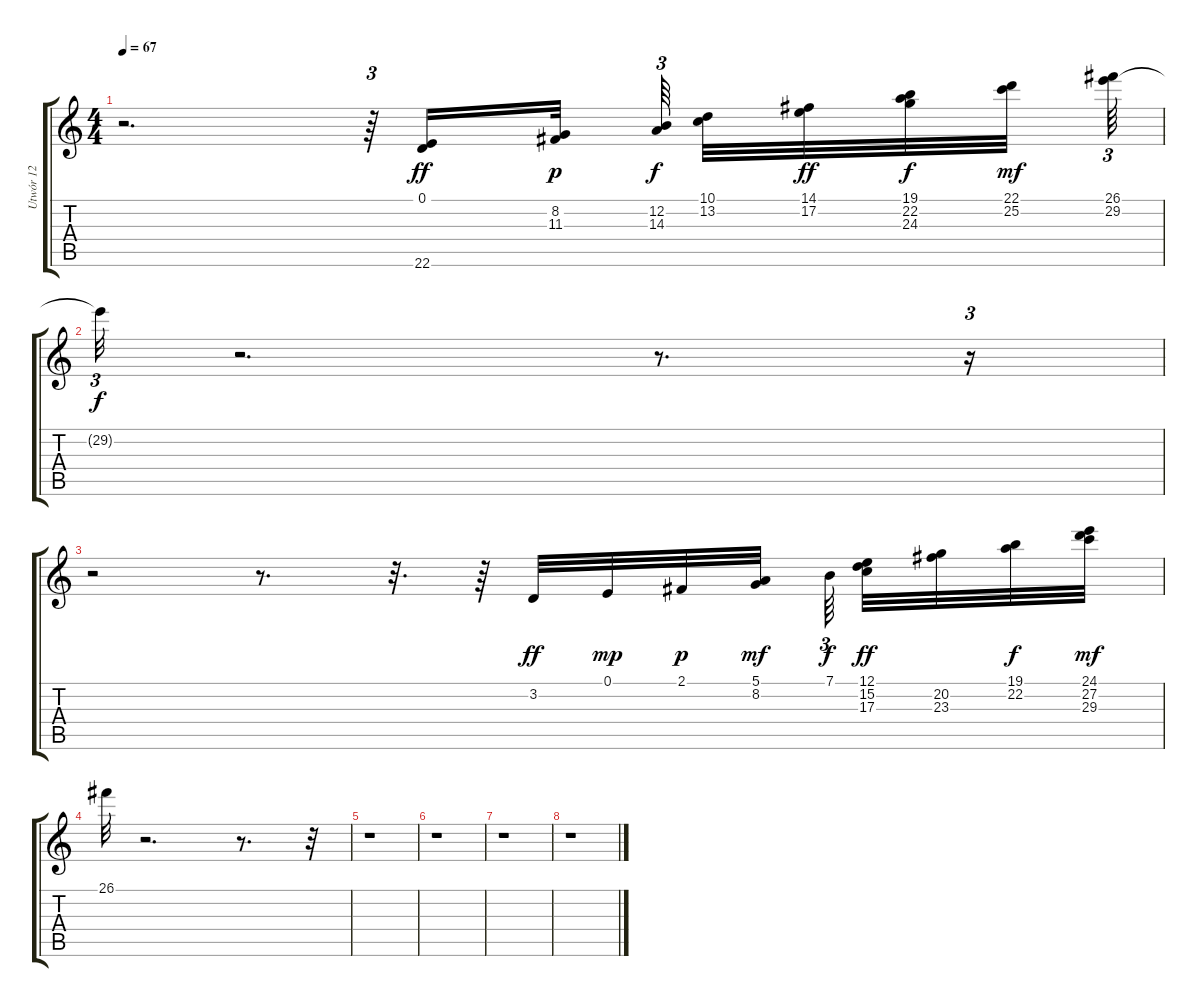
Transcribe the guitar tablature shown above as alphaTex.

\track ("Utwór 12" "Utwór 12") {instrument orchestralharp}
\staff {score tabs}
\tuning (E4 B3 G3 D3 A2 E2) {hide}
\ts (4 4)
\tempo 67
\clef g2
\ks c
r.2{d dy mf} r.64{tu (3 2)} (0.1 22.6).16{dy ff} (8.2 11.3).32{dy p} (12.2 14.3).64{tu (3 2) dy f} (10.1 13.2).32 (14.1 17.2).32{dy ff} (19.1 22.2 24.3).32{dy f} (22.1 25.2).32{dy mf} (26.1 29.2).64{tu (3 2)} |
29.2{t}.32{tu (3 2) dy f} r.2{d} r.8{d} r.16{tu (3 2)} |
r.2 r.8{d} r.32{d} r.64 3.2.32{dy ff} 0.1.32{dy mp} 2.1.32{dy p} (5.1 8.2).32{dy mf} 7.1.64{tu (3 2) dy f} (12.1 15.2 17.3).32{dy ff} (20.2 23.3).32 (19.1 22.2).32{dy f} (24.1 27.2 29.3).32{dy mf} |
26.1.32 r.2{d} r.8{d} r.32 |
r.1 |
r.1 |
r.1 |
r.1
